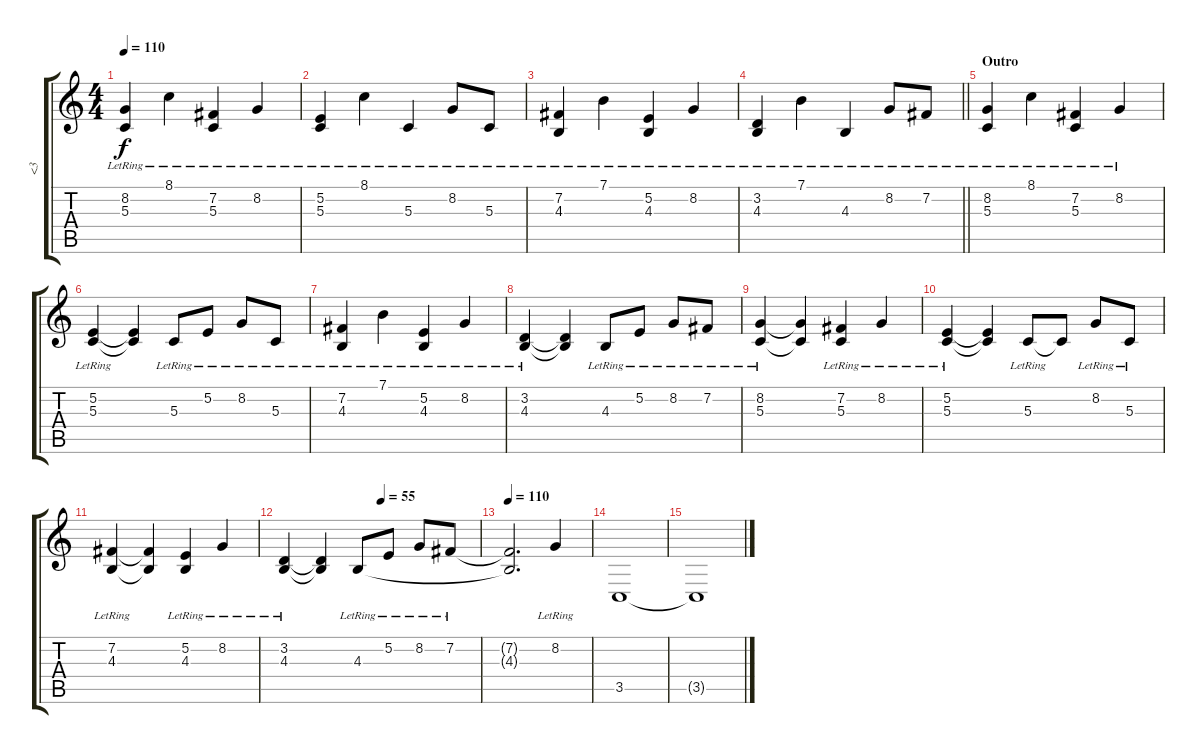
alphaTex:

\track ("<3" "<3") {instrument acousticgrandpiano}
\staff {score tabs}
\tuning (E4 B3 G3 D3 A2 E2) {hide}
\ts (4 4)
\tempo 110
\clef g2
\ks c
(8.2 5.3{lr}).4{dy f} 8.1{lr}.4 (7.2 5.3{lr}).4 8.2{lr}.4 |
(5.2 5.3{lr}).4 8.1{lr}.4 5.3{lr}.4 8.2{lr}.8 5.3{lr}.8 |
(7.2 4.3{lr}).4 7.1{lr}.4 (5.2 4.3{lr}).4 8.2{lr}.4 |
\barLineRight lightlight
(3.2 4.3{lr}).4 7.1{lr}.4 4.3{lr}.4 8.2{lr}.8 7.2{lr}.8 |
\section ("" "Outro")
(8.2 5.3{lr}).4 8.1{lr}.4 (7.2 5.3{lr}).4 8.2{lr}.4 |
(5.2 5.3{lr}).4 (5.2{t} 5.3{t}).4 5.3{lr}.8 5.2{lr}.8 8.2{lr}.8 5.3{lr}.8 |
(7.2 4.3{lr}).4 7.1{lr}.4 (5.2 4.3{lr}).4 8.2{lr}.4 |
(3.2 4.3{lr}).4 (3.2{t} 4.3{t}).4 4.3{lr}.8 5.2{lr}.8 8.2{lr}.8 7.2{lr}.8 |
(8.2 5.3{lr}).4 (8.2{t} 5.3{t}).4 (7.2 5.3{lr}).4 8.2{lr}.4 |
(5.2 5.3{lr}).4 (5.2{t} 5.3{t}).4 5.3{lr}.8 5.3{t}.8 8.2{lr}.8 5.3{lr}.8 |
(7.2 4.3{lr}).4 (7.2{t} 4.3{t}).4 (5.2 4.3{lr}).4 8.2{lr}.4 |
\tempo (55 0.5)
(3.2 4.3{lr}).4 (3.2{t} 4.3{t}).4 4.3{lr}.8 5.2{lr}.8 8.2{lr}.8 7.2{lr}.8 |
\tempo 110
(7.2{t} 4.3{t}).2{d} 8.2{lr}.4 |
3.5.1 |
3.5{t}.1
